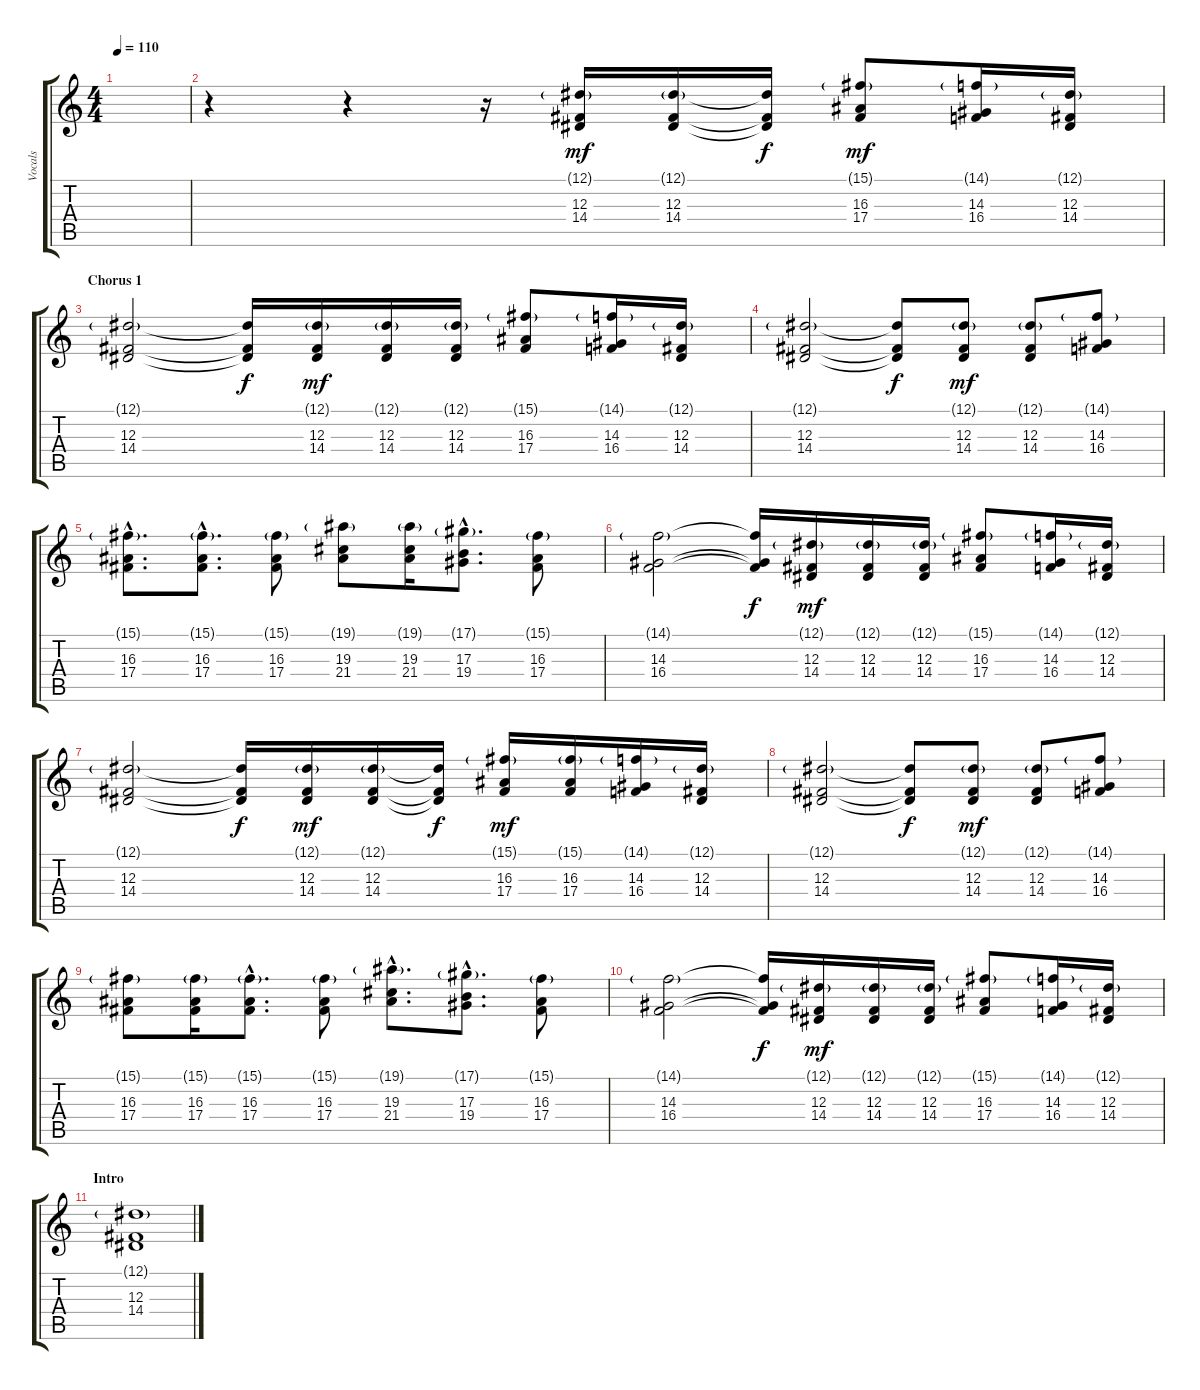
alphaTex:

\track ("Vocals" "Vocals") {instrument lead1square}
\staff {score tabs}
\tuning (Eb4 Bb3 Gb3 Db3 Ab2 Eb2) {hide}
\ts (4 4)
\tempo 110
\clef g2
\ks c
|
r.4 r.4 r.16 (12.1{g} 12.3 14.4).16{dy mf} (12.1{g} 12.3 14.4).16 (12.1{t} 12.3{t} 14.4{t}).16{dy f} (15.1{g} 16.3 17.4).8{dy mf} (14.1{g} 14.3 16.4).16 (12.1{g} 12.3 14.4).16 |
\section ("" "Chorus 1")
(12.1{g} 12.3 14.4).2 (12.1{t} 12.3{t} 14.4{t}).16{dy f} (12.1{g} 12.3 14.4).16{dy mf} (12.1{g} 12.3 14.4).16 (12.1{g} 12.3 14.4).16 (15.1{g} 16.3 17.4).8 (14.1{g} 14.3 16.4).16 (12.1{g} 12.3 14.4).16 |
(12.1{g} 12.3 14.4).2 (12.1{t} 12.3{t} 14.4{t}).8{dy f} (12.1{g} 12.3 14.4).8{dy mf} (12.1{g} 12.3 14.4).8 (14.1{g} 14.3 16.4).8 |
(15.1{g hac} 16.3{hac} 17.4{hac}).8{d} (15.1{g hac} 16.3{hac} 17.4{hac}).8{d} (15.1{g} 16.3 17.4).8 (19.1{g} 19.3 21.4).8 (19.1{g} 19.3 21.4).16 (17.1{g hac} 17.3{hac} 19.4{hac}).8{d} (15.1{g} 16.3 17.4).8 |
(14.1{g} 14.3 16.4).2 (14.1{t} 14.3{t} 16.4{t}).16{dy f} (12.1{g} 12.3 14.4).16{dy mf} (12.1{g} 12.3 14.4).16 (12.1{g} 12.3 14.4).16 (15.1{g} 16.3 17.4).8 (14.1{g} 14.3 16.4).16 (12.1{g} 12.3 14.4).16 |
(12.1{g} 12.3 14.4).2 (12.1{t} 12.3{t} 14.4{t}).16{dy f} (12.1{g} 12.3 14.4).16{dy mf} (12.1{g} 12.3 14.4).16 (12.1{t} 12.3{t} 14.4{t}).16{dy f} (15.1{g} 16.3 17.4).16{dy mf} (15.1{g} 16.3 17.4).16 (14.1{g} 14.3 16.4).16 (12.1{g} 12.3 14.4).16 |
(12.1{g} 12.3 14.4).2 (12.1{t} 12.3{t} 14.4{t}).8{dy f} (12.1{g} 12.3 14.4).8{dy mf} (12.1{g} 12.3 14.4).8 (14.1{g} 14.3 16.4).8 |
(15.1{g} 16.3 17.4).8 (15.1{g} 16.3 17.4).16 (15.1{g hac} 16.3{hac} 17.4{hac}).8{d} (15.1{g} 16.3 17.4).8 (19.1{g hac} 19.3{hac} 21.4{hac}).8{d} (17.1{g hac} 17.3{hac} 19.4{hac}).8{d} (15.1{g} 16.3 17.4).8 |
(14.1{g} 14.3 16.4).2 (14.1{t} 14.3{t} 16.4{t}).16{dy f} (12.1{g} 12.3 14.4).16{dy mf} (12.1{g} 12.3 14.4).16 (12.1{g} 12.3 14.4).16 (15.1{g} 16.3 17.4).8 (14.1{g} 14.3 16.4).16 (12.1{g} 12.3 14.4).16 |
\section ("" "Intro")
(12.1{g} 12.3 14.4).1
